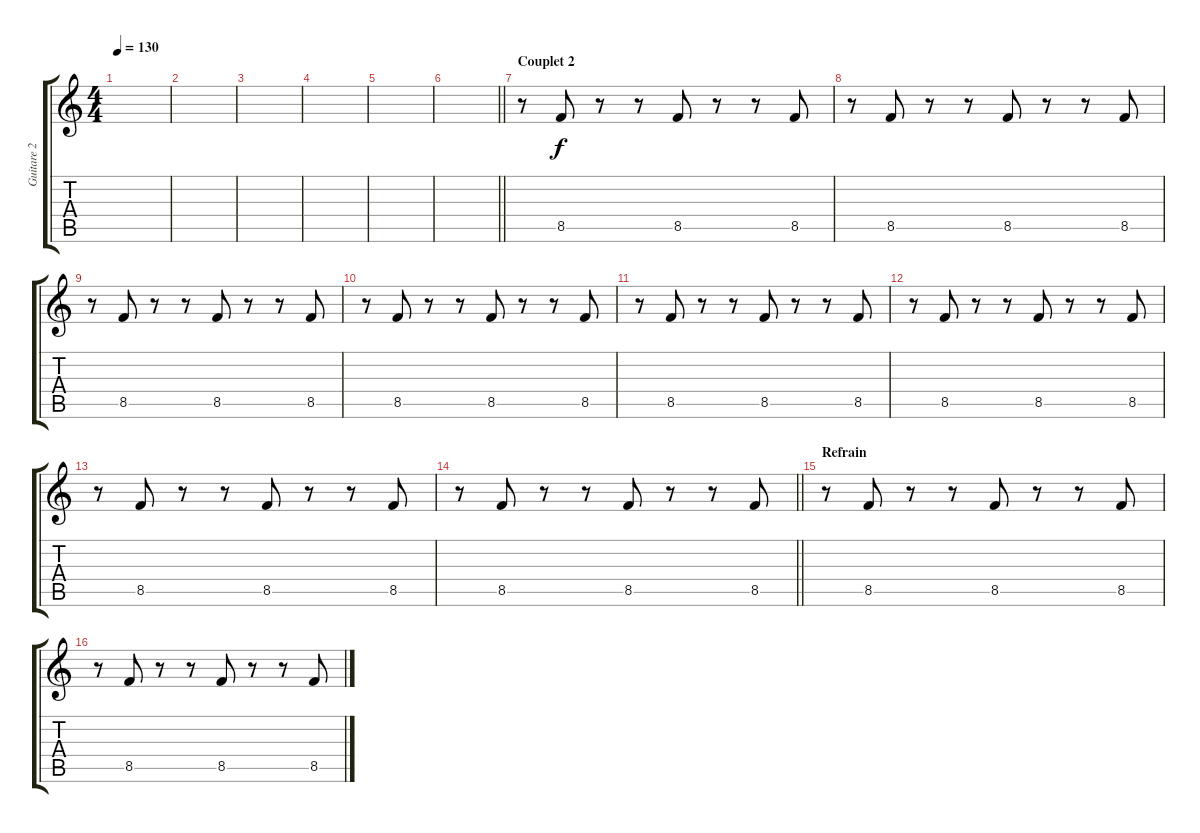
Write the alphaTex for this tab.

\track ("Guitare 2" "Guitare 2") {instrument overdrivenguitar}
\staff {score tabs}
\tuning (E4 B3 G3 D3 A2 E2) {hide}
\ts (4 4)
\tempo 130
\clef g2
\ks c
|
|
|
|
|
\barLineRight lightlight
|
\section ("" "Couplet 2")
r.8 8.5.8 r.8 r.8 8.5.8 r.8 r.8 8.5.8 |
r.8 8.5.8 r.8 r.8 8.5.8 r.8 r.8 8.5.8 |
r.8 8.5.8 r.8 r.8 8.5.8 r.8 r.8 8.5.8 |
r.8 8.5.8 r.8 r.8 8.5.8 r.8 r.8 8.5.8 |
r.8 8.5.8 r.8 r.8 8.5.8 r.8 r.8 8.5.8 |
r.8 8.5.8 r.8 r.8 8.5.8 r.8 r.8 8.5.8 |
r.8 8.5.8 r.8 r.8 8.5.8 r.8 r.8 8.5.8 |
\barLineRight lightlight
r.8 8.5.8 r.8 r.8 8.5.8 r.8 r.8 8.5.8 |
\section ("" "Refrain")
r.8 8.5.8 r.8 r.8 8.5.8 r.8 r.8 8.5.8 |
r.8 8.5.8 r.8 r.8 8.5.8 r.8 r.8 8.5.8
